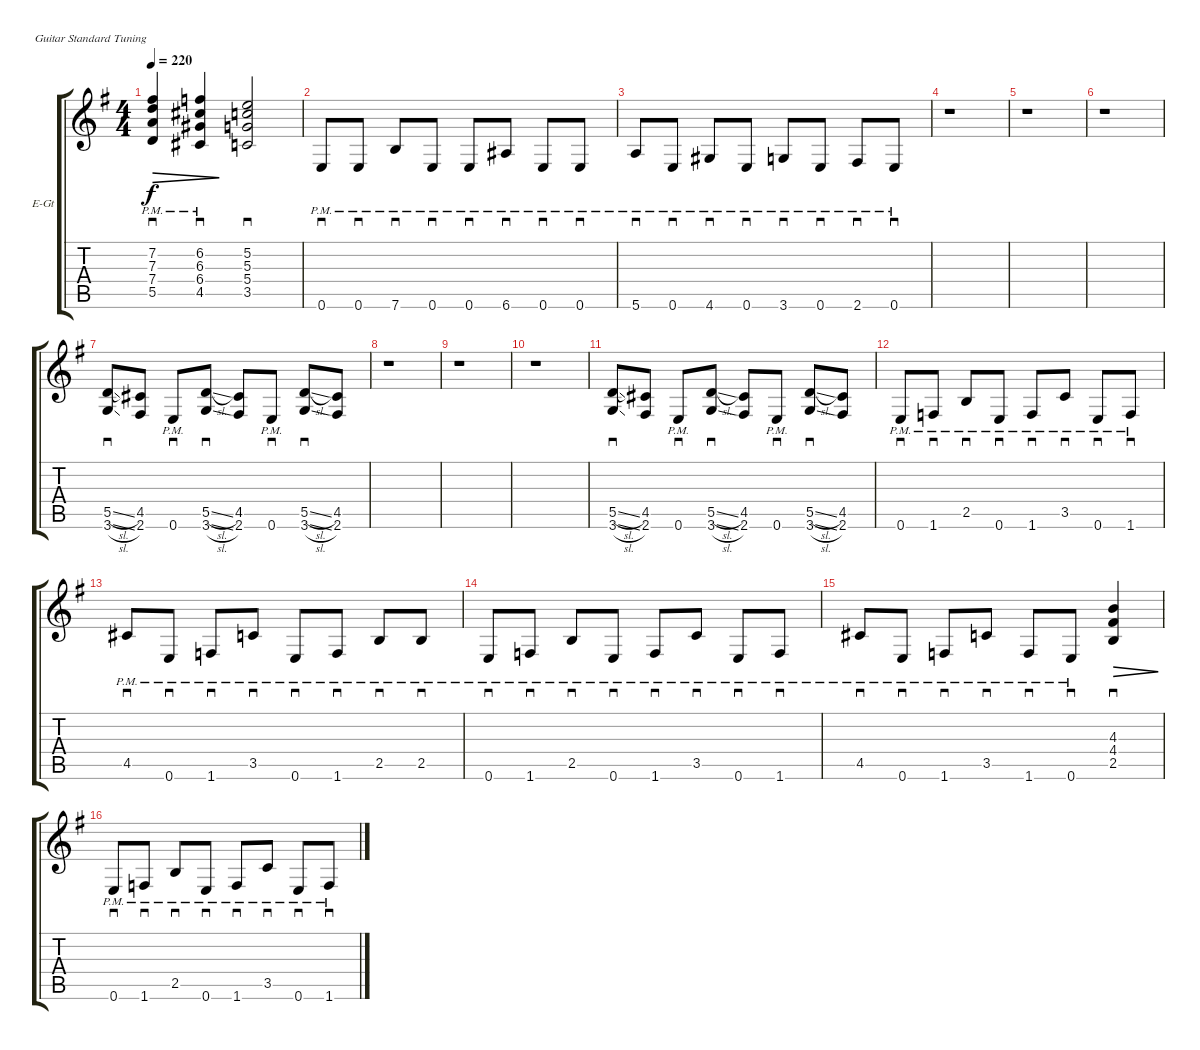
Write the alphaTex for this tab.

\defaultSystemsLayout 4
\bracketExtendMode groupsimilarinstruments
\firstSystemTrackNameOrientation horizontal
\otherSystemsTrackNameOrientation horizontal
\chordDiagramsInScore
\track ("Kirk H." "E-Gt") {instrument overdrivenguitar}
\staff {score tabs}
\tuning (E4 B3 G3 D3 A2 E2)
\ts (4 4)
\tempo 220
\clef g2
\scale
0.333333
\ks g
(5.5{pm} 7.4 7.3 7.2).4{sd dec dy f} (4.5{pm} 6.4 6.3 6.2).4{sd dec} (3.5 5.4 5.3 5.2).2{sd} |
\scale
0.333333 0.6{pm}.8{sd} 0.6{pm}.8{sd} 7.6{pm}.8{sd} 0.6{pm}.8{sd} 0.6{pm}.8{sd} 6.6{pm}.8{sd} 0.6{pm}.8{sd} 0.6{pm}.8{sd} |
\scale
0.333333 5.6{pm}.8{sd} 0.6{pm}.8{sd} 4.6{pm}.8{sd} 0.6{pm}.8{sd} 3.6{pm}.8{sd} 0.6{pm}.8{sd} 2.6{pm}.8{sd} 0.6{pm}.8{sd} |
\scale
0.333333 r.1 |
\scale
0.333333 r.1 |
\scale
0.333333 r.1 |
\scale
0.333333 (3.6{sl} 5.5{sl}).8{sd} (2.6 4.5).8 0.6{pm}.8{sd} (3.6{sl} 5.5{sl}).8{sd} (2.6 4.5).8 0.6{pm}.8{sd} (3.6{sl} 5.5{sl}).8{sd} (2.6 4.5).8 |
\scale
0.333333 r.1 |
\scale
0.333333 r.1 |
\scale
0.333333 r.1 |
\scale
0.333333 (3.6{sl} 5.5{sl}).8{sd} (2.6 4.5).8 0.6{pm}.8{sd} (3.6{sl} 5.5{sl}).8{sd} (2.6 4.5).8 0.6{pm}.8{sd} (3.6{sl} 5.5{sl}).8{sd} (2.6 4.5).8 |
\scale
0.333333 0.6{pm}.8{sd} 1.6{pm}.8{sd} 2.5{pm}.8{sd} 0.6{pm}.8{sd} 1.6{pm}.8{sd} 3.5{pm}.8{sd} 0.6{pm}.8{sd} 1.6{pm}.8{sd} |
\scale
0.333333 4.5{pm}.8{sd} 0.6{pm}.8{sd} 1.6{pm}.8{sd} 3.5{pm}.8{sd} 0.6{pm}.8{sd} 1.6{pm}.8{sd} 2.5{pm}.8{sd} 2.5{pm}.8{sd} |
\scale
0.333333 0.6{pm}.8{sd} 1.6{pm}.8{sd} 2.5{pm}.8{sd} 0.6{pm}.8{sd} 1.6{pm}.8{sd} 3.5{pm}.8{sd} 0.6{pm}.8{sd} 1.6{pm}.8{sd} |
\scale
0.333333 4.5{pm}.8{sd} 0.6{pm}.8{sd} 1.6{pm}.8{sd} 3.5{pm}.8{sd} 1.6{pm}.8{sd} 0.6{pm}.8{sd} (2.5 4.4 4.3).4{sd dec} |
\scale
0.333333 0.6{pm}.8{sd} 1.6{pm}.8{sd} 2.5{pm}.8{sd} 0.6{pm}.8{sd} 1.6{pm}.8{sd} 3.5{pm}.8{sd} 0.6{pm}.8{sd} 1.6{pm}.8{sd}
